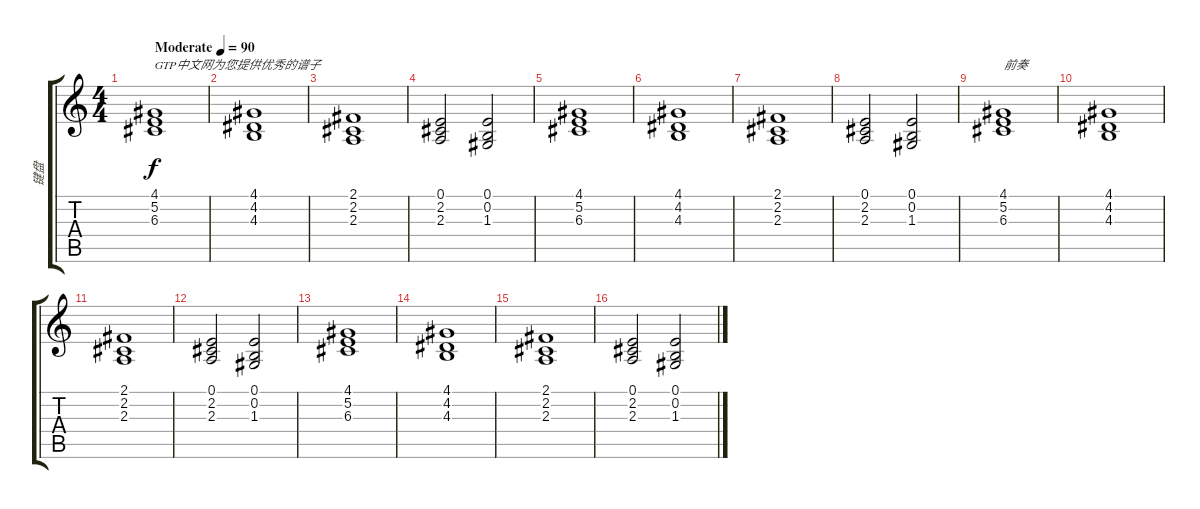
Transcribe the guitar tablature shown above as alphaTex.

\track ("键盘" "键盘") {instrument synthstrings1}
\staff {score tabs}
\tuning (E4 B3 G3 D3 A2 E2) {hide}
\ts (4 4)
\tempo (90 "Moderate")
\clef g2
\ks c
(4.1 5.2 6.3).1{txt "GTP中文网为您提供优秀的谱子" dy f instrument synthstrings1} |
(4.1 4.2 4.3).1 |
(2.1 2.2 2.3).1 |
(0.1 2.2 2.3).2 (0.1 0.2 1.3).2 |
(4.1 5.2 6.3).1 |
(4.1 4.2 4.3).1 |
(2.1 2.2 2.3).1 |
(0.1 2.2 2.3).2 (0.1 0.2 1.3).2 |
(4.1 5.2 6.3).1{txt "前奏"} |
(4.1 4.2 4.3).1 |
(2.1 2.2 2.3).1 |
(0.1 2.2 2.3).2 (0.1 0.2 1.3).2 |
(4.1 5.2 6.3).1 |
(4.1 4.2 4.3).1 |
(2.1 2.2 2.3).1 |
(0.1 2.2 2.3).2 (0.1 0.2 1.3).2
